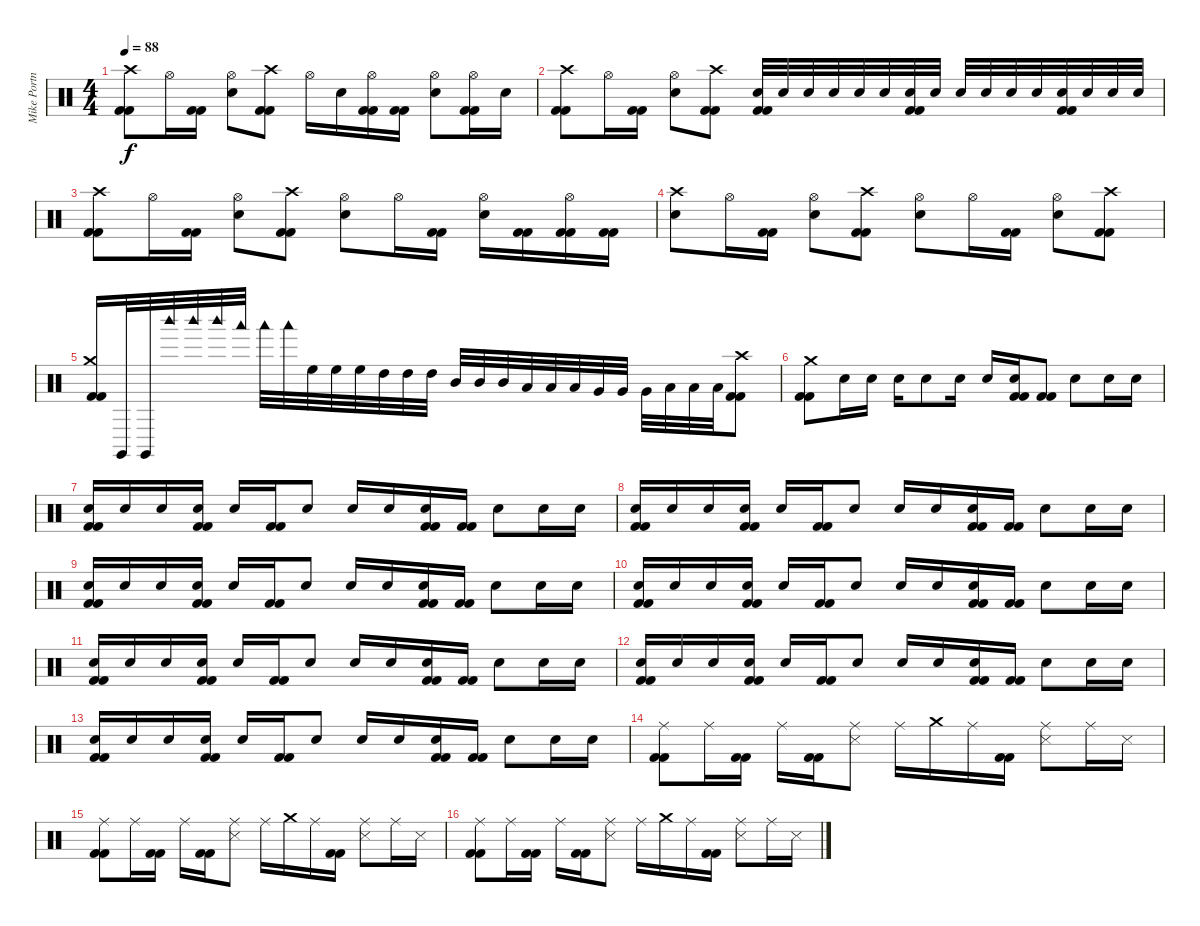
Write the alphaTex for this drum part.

\track ("Mike Portnoy - Drum" "Mike Portn") {instrument percussion}
\staff {score}
\articulation defaults
\ts (4 4)
\tempo 88
\clef neutral
\ks c
("Crash high (hit)" "Kick (hit) 2" "Kick (hit) 2").8{dy f} "Hi-Hat (open)".16 ("Kick (hit) 2" "Kick (hit) 2").16 ("Hi-Hat (open)" "Snare (hit) 2").8 ("Crash high (hit)" "Kick (hit) 2" "Kick (hit) 2").8 "Hi-Hat (open)".16 "Snare (hit) 2".16 ("Hi-Hat (open)" "Kick (hit) 2" "Kick (hit) 2").16 ("Kick (hit) 2" "Kick (hit) 2").16 ("Hi-Hat (open)" "Snare (hit) 2").8 ("Hi-Hat (open)" "Kick (hit) 2" "Kick (hit) 2").16 "Snare (hit) 2".16 |
("Crash high (hit)" "Kick (hit) 2" "Kick (hit) 2").8 "Hi-Hat (open)".16 ("Kick (hit) 2" "Kick (hit) 2").16 ("Hi-Hat (open)" "Snare (hit) 2").8 ("Crash high (hit)" "Kick (hit) 2" "Kick (hit) 2").8 ("Snare (hit) 2" "Kick (hit) 2" "Kick (hit) 2").32 "Snare (hit) 2".32 "Snare (hit) 2".32 "Snare (hit) 2".32 "Snare (hit) 2".32 "Snare (hit) 2".32 ("Snare (hit) 2" "Kick (hit) 2" "Kick (hit) 2").32 "Snare (hit) 2".32 "Snare (hit) 2".32 "Snare (hit) 2".32 "Snare (hit) 2".32 "Snare (hit) 2".32 ("Snare (hit) 2" "Kick (hit) 2" "Kick (hit) 2").32 "Snare (hit) 2".32 "Snare (hit) 2".32 "Snare (hit) 2".32 |
("Crash high (hit)" "Kick (hit) 2" "Kick (hit) 2").8 "Hi-Hat (open)".16 ("Kick (hit) 2" "Kick (hit) 2").16 ("Hi-Hat (open)" "Snare (hit) 2").8 ("Crash high (hit)" "Kick (hit) 2" "Kick (hit) 2").8 ("Hi-Hat (open)" "Snare (hit) 2").8 "Hi-Hat (open)".16 ("Kick (hit) 2" "Kick (hit) 2").16 ("Hi-Hat (open)" "Snare (hit) 2").16 ("Kick (hit) 2" "Kick (hit) 2").16 ("Hi-Hat (open)" "Kick (hit) 2" "Kick (hit) 2").16 ("Kick (hit) 2" "Kick (hit) 2").16 |
("Crash high (hit)" "Snare (hit) 2").8 "Hi-Hat (open)".16 ("Kick (hit) 2" "Kick (hit) 2").16 ("Hi-Hat (open)" "Snare (hit) 2").8 ("Crash high (hit)" "Kick (hit) 2" "Kick (hit) 2").8 ("Hi-Hat (open)" "Snare (hit) 2").8 "Hi-Hat (open)".16 ("Kick (hit) 2" "Kick (hit) 2").16 ("Hi-Hat (open)" "Snare (hit) 2").8 ("Crash high (hit)" "Kick (hit) 2" "Kick (hit) 2").8 |
("Crash medium (hit)" "Kick (hit) 2" "Kick (hit) 2").16 "Claves (hit)".32 "Claves (hit)".32 "Woodblock high (hit)".32 "Woodblock high (hit)".32 "Woodblock high (hit)".32 "Woodblock low (hit)".32 "Woodblock low (hit)".32 "Woodblock low (hit)".32 "High Floor Tom (hit)".32 "High Floor Tom (hit)".32 "High Floor Tom (hit)".32 "High Tom (hit)".32 "High Tom (hit)".32 "High Tom (hit)".32 "Mid Tom (hit)".32 "Mid Tom (hit)".32 "Mid Tom (hit)".32 "Low Tom (hit)".32 "Low Tom (hit)".32 "Low Tom (hit)".32 "Very Low Tom (hit)".32 "Very Low Tom (hit)".32 "Very Low Tom (hit)".32 "Low Floor Tom (hit)".32 "Low Floor Tom (hit)".32 "Low Floor Tom (hit)".32 ("Crash high (hit)" "Kick (hit) 2" "Kick (hit) 2").8 |
("Crash medium (hit)" "Kick (hit) 2" "Kick (hit) 2").8 "Snare (hit) 2".16 "Snare (hit) 2".16 "Snare (hit) 2".16 "Snare (hit) 2".8 "Snare (hit) 2".16 "Snare (hit) 2".16 ("Snare (hit) 2" "Kick (hit) 2" "Kick (hit) 2").16 ("Kick (hit) 2" "Kick (hit) 2").8 "Snare (hit) 2".8 "Snare (hit) 2".16 "Snare (hit) 2".16 |
("Snare (hit) 2" "Kick (hit) 2" "Kick (hit) 2").16 "Snare (hit) 2".16 "Snare (hit) 2".16 ("Snare (hit) 2" "Kick (hit) 2" "Kick (hit) 2").16 "Snare (hit) 2".16 ("Kick (hit) 2" "Kick (hit) 2").16 "Snare (hit) 2".8 "Snare (hit) 2".16 "Snare (hit) 2".16 ("Snare (hit) 2" "Kick (hit) 2" "Kick (hit) 2").16 ("Kick (hit) 2" "Kick (hit) 2").16 "Snare (hit) 2".8 "Snare (hit) 2".16 "Snare (hit) 2".16 |
("Snare (hit) 2" "Kick (hit) 2" "Kick (hit) 2").16 "Snare (hit) 2".16 "Snare (hit) 2".16 ("Snare (hit) 2" "Kick (hit) 2" "Kick (hit) 2").16 "Snare (hit) 2".16 ("Kick (hit) 2" "Kick (hit) 2").16 "Snare (hit) 2".8 "Snare (hit) 2".16 "Snare (hit) 2".16 ("Snare (hit) 2" "Kick (hit) 2" "Kick (hit) 2").16 ("Kick (hit) 2" "Kick (hit) 2").16 "Snare (hit) 2".8 "Snare (hit) 2".16 "Snare (hit) 2".16 |
("Snare (hit) 2" "Kick (hit) 2" "Kick (hit) 2").16 "Snare (hit) 2".16 "Snare (hit) 2".16 ("Snare (hit) 2" "Kick (hit) 2" "Kick (hit) 2").16 "Snare (hit) 2".16 ("Kick (hit) 2" "Kick (hit) 2").16 "Snare (hit) 2".8 "Snare (hit) 2".16 "Snare (hit) 2".16 ("Snare (hit) 2" "Kick (hit) 2" "Kick (hit) 2").16 ("Kick (hit) 2" "Kick (hit) 2").16 "Snare (hit) 2".8 "Snare (hit) 2".16 "Snare (hit) 2".16 |
("Snare (hit) 2" "Kick (hit) 2" "Kick (hit) 2").16 "Snare (hit) 2".16 "Snare (hit) 2".16 ("Snare (hit) 2" "Kick (hit) 2" "Kick (hit) 2").16 "Snare (hit) 2".16 ("Kick (hit) 2" "Kick (hit) 2").16 "Snare (hit) 2".8 "Snare (hit) 2".16 "Snare (hit) 2".16 ("Snare (hit) 2" "Kick (hit) 2" "Kick (hit) 2").16 ("Kick (hit) 2" "Kick (hit) 2").16 "Snare (hit) 2".8 "Snare (hit) 2".16 "Snare (hit) 2".16 |
("Snare (hit) 2" "Kick (hit) 2" "Kick (hit) 2").16 "Snare (hit) 2".16 "Snare (hit) 2".16 ("Snare (hit) 2" "Kick (hit) 2" "Kick (hit) 2").16 "Snare (hit) 2".16 ("Kick (hit) 2" "Kick (hit) 2").16 "Snare (hit) 2".8 "Snare (hit) 2".16 "Snare (hit) 2".16 ("Snare (hit) 2" "Kick (hit) 2" "Kick (hit) 2").16 ("Kick (hit) 2" "Kick (hit) 2").16 "Snare (hit) 2".8 "Snare (hit) 2".16 "Snare (hit) 2".16 |
("Snare (hit) 2" "Kick (hit) 2" "Kick (hit) 2").16 "Snare (hit) 2".16 "Snare (hit) 2".16 ("Snare (hit) 2" "Kick (hit) 2" "Kick (hit) 2").16 "Snare (hit) 2".16 ("Kick (hit) 2" "Kick (hit) 2").16 "Snare (hit) 2".8 "Snare (hit) 2".16 "Snare (hit) 2".16 ("Snare (hit) 2" "Kick (hit) 2" "Kick (hit) 2").16 ("Kick (hit) 2" "Kick (hit) 2").16 "Snare (hit) 2".8 "Snare (hit) 2".16 "Snare (hit) 2".16 |
("Snare (hit) 2" "Kick (hit) 2" "Kick (hit) 2").16 "Snare (hit) 2".16 "Snare (hit) 2".16 ("Snare (hit) 2" "Kick (hit) 2" "Kick (hit) 2").16 "Snare (hit) 2".16 ("Kick (hit) 2" "Kick (hit) 2").16 "Snare (hit) 2".8 "Snare (hit) 2".16 "Snare (hit) 2".16 ("Snare (hit) 2" "Kick (hit) 2" "Kick (hit) 2").16 ("Kick (hit) 2" "Kick (hit) 2").16 "Snare (hit) 2".8 "Snare (hit) 2".16 "Snare (hit) 2".16 |
("Ride (middle)" "Kick (hit) 2" "Kick (hit) 2").8 "Ride (middle)".16 ("Kick (hit) 2" "Kick (hit) 2").16 "Ride (middle)".16 ("Kick (hit) 2" "Kick (hit) 2").16 ("Ride (middle)" "Snare (side stick) 3").8 "Ride (middle)".16 "Crash medium (hit)".16 "Ride (middle)".16 ("Kick (hit) 2" "Kick (hit) 2").16 ("Ride (middle)" "Snare (side stick) 3").8 "Ride (middle)".16 "Snare (side stick) 3".16 |
("Ride (middle)" "Kick (hit) 2" "Kick (hit) 2").8 "Ride (middle)".16 ("Kick (hit) 2" "Kick (hit) 2").16 "Ride (middle)".16 ("Kick (hit) 2" "Kick (hit) 2").16 ("Ride (middle)" "Snare (side stick) 3").8 "Ride (middle)".16 "Crash medium (hit)".16 "Ride (middle)".16 ("Kick (hit) 2" "Kick (hit) 2").16 ("Ride (middle)" "Snare (side stick) 3").8 "Ride (middle)".16 "Snare (side stick) 3".16 |
("Ride (middle)" "Kick (hit) 2" "Kick (hit) 2").8 "Ride (middle)".16 ("Kick (hit) 2" "Kick (hit) 2").16 "Ride (middle)".16 ("Kick (hit) 2" "Kick (hit) 2").16 ("Ride (middle)" "Snare (side stick) 3").8 "Ride (middle)".16 "Crash medium (hit)".16 "Ride (middle)".16 ("Kick (hit) 2" "Kick (hit) 2").16 ("Ride (middle)" "Snare (side stick) 3").8 "Ride (middle)".16 "Snare (side stick) 3".16
